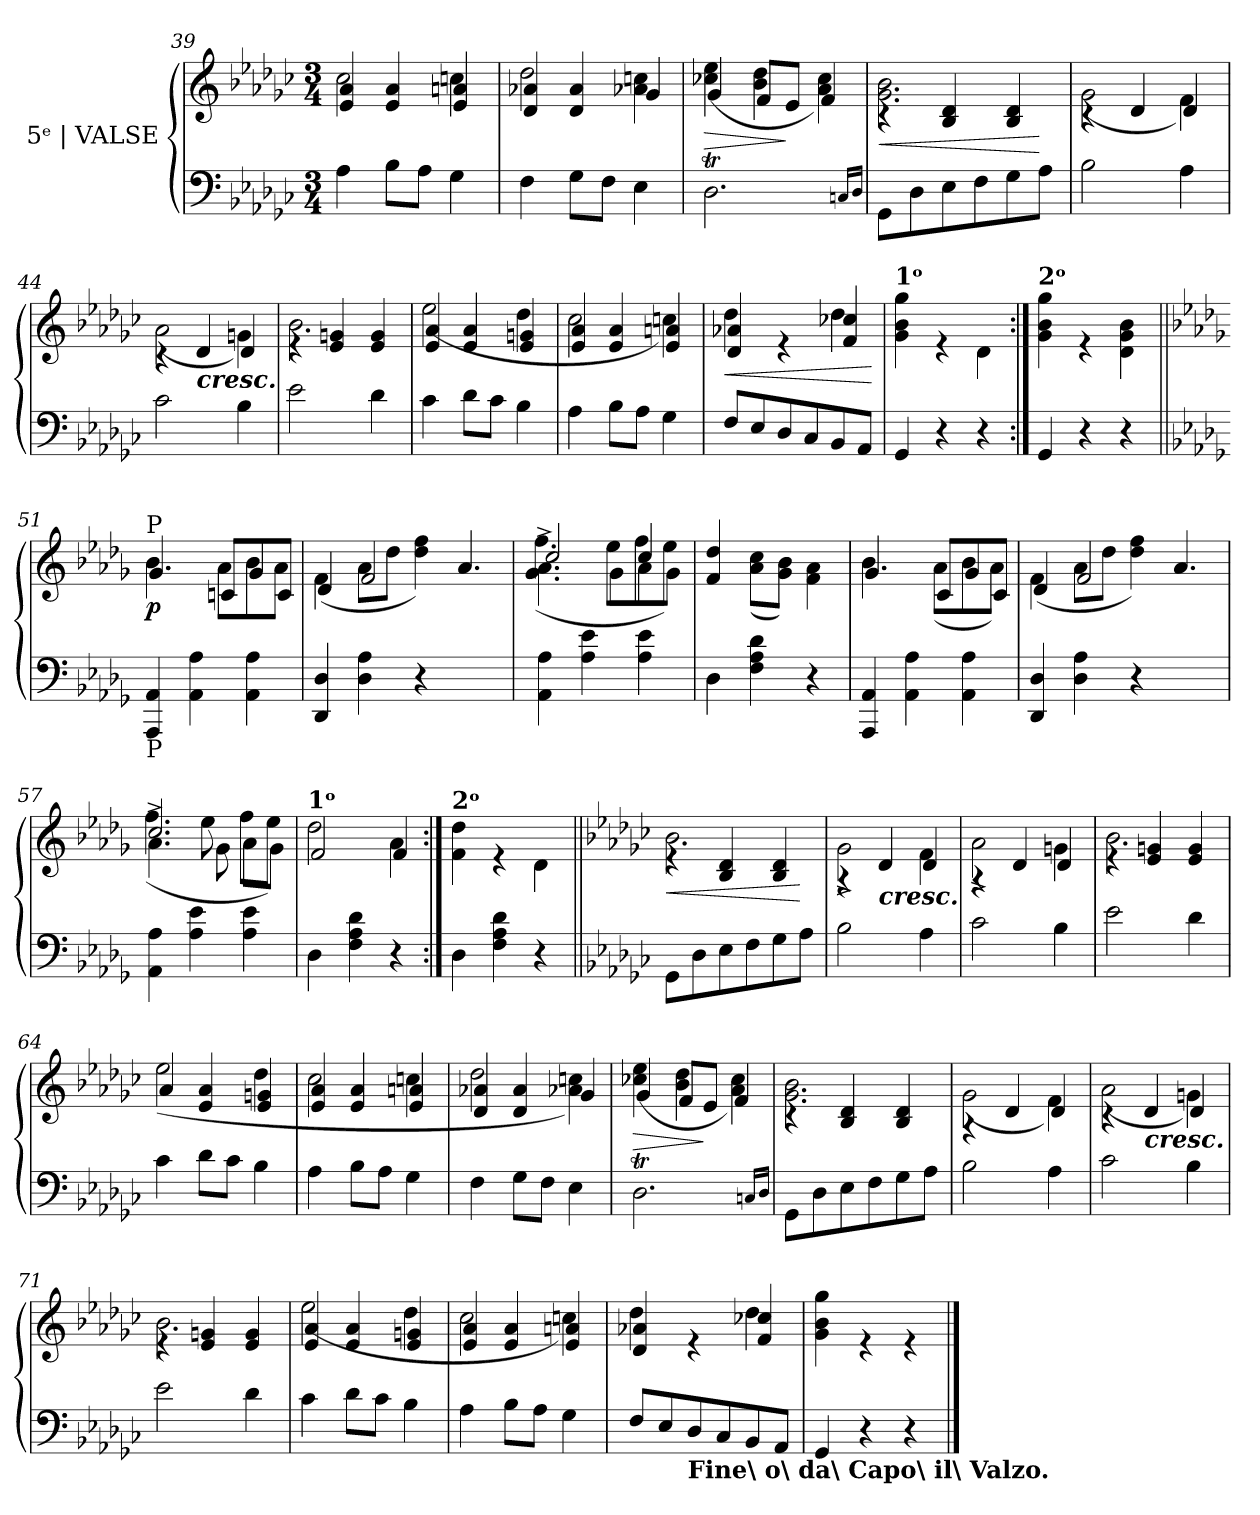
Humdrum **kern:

**kern	**kern	**dynam
*part1	*part1	*part1
*staff2	*staff1	*staff1/2
*I"5ᵉ | VALSE	*	*
*clefF4	*clefG2	*
*k[b-e-a-d-g-c-]	*k[b-e-a-d-g-c-]	*
*M3/4	*M3/4	*
=39	=39	=39
*	*^	*
*	*	*^	*
4A-\	2.ryy	2cc-\	4e-/ 4a-/	.
8B-\L	.	.	4e-/ 4a-/	.
8A-\J	.	.	.	.
4G-\	.	4ccn\	4e-/ 4an/	.
=40	=40	=40	=40	=40
4F\	2.ryy	2dd-\	4d-/ 4a-X/	.
8G-\L	.	.	4d-/ 4a-/	.
8F\J	.	.	.	.
4E-\	.	4a-X\ 4ccn\	4g-/	.
=41	=41	=41	=41	=41
!	!	!	!	!LO:HP:b
2.D-T\	2.ryy	(>4cc-X\ 4ee-\	4g-/	>
.	.	4b-\ 4dd-\	8f/L	.
.	.	.	8e-/J	]
.	.	4a-\ 4cc-\)	4f/	.
16qCn/LL	.	.	.	.
16qD-/JJ	.	.	.	.
=42	=42	=42	=42	=42
!	!	!	!	!LO:HP:b
8GG-\L	2ryy	2.g-\ 2.b-\	4rc	<
8D-\	.	.	.	.
8E-\	.	.	4B-/ 4d-/	.
8F\	.	.	.	.
8G-\	8ryy	.	4B-/ 4d-/	.
8A-\J	8ryy	.	.	[
=43	=43	=43	=43	=43
2B-\	2.ryy	(>2g-\	4rc	.
.	.	.	4d-/	.
4A-\	.	4f\)	4d-/	.
!!LO:LB:g=z	!!	!!
=44	=44	=44	=44	=44
2c-\	2.ryy	(>2a-\	4rc	.
!	!	!	!LO:TX:b:Bi:t=cresc.	!
.	.	.	4d-/	.
4B-\	.	4gn\)	4d-/	.
=45	=45	=45	=45	=45
2e-\	2.ryy	2.b-\	4re	.
.	.	.	4e-/ 4gn/	.
4d-\	.	.	4e-/ 4g/	.
=46	=46	=46	=46	=46
4c-\	2.ryy	(>2ee-\	4e-/ 4a-/	.
8d-\L	.	.	4e-/ 4a-/	.
8c-\J	.	.	.	.
4B-\	.	4dd-\	4e-/ 4gn/	.
=47	=47	=47	=47	=47
4A-\	2.ryy	2cc-\	4e-/ 4a-/	.
8B-\L	.	.	4e-/ 4a-/	.
8A-\J	.	.	.	.
4G-\	.	4ccn\)	4e-/ 4an/	.
=48	=48	=48	=48	=48
!	!	!	!	!LO:HP:b
8F/L	2.ryy	4dd-\	4d-/ 4a-X/	<
8E-/	.	.	.	.
8D-/	.	4r	4ryy	.
8C-/	.	.	.	.
8BB-/	.	4dd-\	4f/ 4cc-X/	.
8AA-/J	.	.	.	.
*	*v	*v	*v	*
.	.	[
=49	=49	=49
*	*^	*
!	!LO:TX:a:B:t=1ᵒ	!	!
4GG-/	2.ryy	4g-\ 4b-\ 4gg-\	.
4r	.	4r	.
4r	.	4d-\	.
=50:|!	=50:|!	=50:|!	=50:|!
!	!LO:TX:a:B:t=2ᵒ	!	!
4GG-/	2.ryy	4g-\ 4b-\ 4gg-\	.
4r	.	4r	.
4r	.	4d-\ 4g-\ 4b-\	.
*	*v	*v	*
!!LO:LB:g=z
=51||	=51||	=51||
*k[b-e-a-d-g-]	*k[b-e-a-d-g-]	*
*	*^	*
*	*	*^	*
!	!LO:TX:a:t=P	!	!	!
!LO:TX:b:t=P	!	!	!	!
!	!	!	!	!LO:DY:b
4AAA-/ 4AA-/	2.ryy	4.b-\	4.g-/	p
4AA-\ 4A-\	.	.	.	.
.	.	8a-\L	8cn/L	.
4AA-\ 4A-\	.	8b-\	8g-/	.
.	.	8a-\J	8c/J	.
=52	=52	=52	=52	=52
4DD-/ 4D-/	2.ryy	(>4f\	4d-/	.
4D-\ 4A-\	.	8a-\L	2f/	.
.	.	8dd-\J	.	.
4r	.	4dd-\ 4ff\)	.	.
4.ryy	4.ryy	4.ryy	4.a-/	.
=53	=53	=53	=53	=53
4AA-\ 4A-\	4.g-\^ 4.a-\^	(>4.ff\	2cc/	.
4A-\ 4e-\	.	.	.	.
.	8g-\L	8ee-\L	.	.
4A-\ 4e-\	8a-\	8ff\	4cc/	.
.	8g-\J	8ee-\J)	.	.
*	*	*v	*v	*
=54	=54	=54	=54
4D-\	2.ryy	4f/ 4dd-/	.
4F\ 4A-\ 4d-\	.	(<8a-\ 8cc\L	.
.	.	8g-\ 8b-\J)	.
4r	.	4f\ 4a-\	.
=55	=55	=55	=55
*	*	*^	*
4AAA-/ 4AA-/	2.ryy	4.b-\	4.g-/	.
4AA-\ 4A-\	.	.	.	.
.	.	(>8a-\L	8c/L	.
4AA-\ 4A-\	.	8b-\	8g-/	.
.	.	8a-\J)	8c/J	.
=56	=56	=56	=56	=56
4DD-/ 4D-/	2.ryy	(>4f\	4d-/	.
4D-\ 4A-\	.	8a-\L	2f/	.
.	.	8dd-\J	.	.
4r	.	4dd-\ 4ff\)	.	.
4.ryy	4.ryy	4.ryy	4.a-/	.
!!LO:PB:g=z	!!	!!
=57	=57	=57	=57	=57
4AA-\ 4A-\	4.a-^\	(>4.ff\	2.cc/	.
4A-\ 4e-\	.	.	.	.
.	8g-\	8ee-\	.	.
4A-\ 4e-\	8a-\L	8ff\L	.	.
.	8g-\J	8ee-\J)	.	.
=58	=58	=58	=58	=58
!	!LO:TX:a:B:t=1ᵒ	!	!	!
4D-\	2.ryy	2dd-\	2f/	.
4F\ 4A-\ 4d-\	.	.	.	.
4r	.	4a-\	4f/	.
=59:|!	=59:|!	=59:|!	=59:|!	=59:|!
!	!LO:TX:a:B:t=2ᵒ	!	!	!
*	*	*v	*v	*
4D-\	2.ryy	4f\ 4dd-\	.
4F\ 4A-\ 4d-\	.	4r	.
4r	.	4d-\	.
*	*v	*v	*
=60||	=60||	=60||
*k[b-e-a-d-g-c-]	*k[b-e-a-d-g-c-]	*
*	*^	*
!	!	!	!LO:HP:b
*	*	*^	*
8GG-\L	2ryy	2.b-\	4re	<
8D-\	.	.	.	.
8E-\	.	.	4B-/ 4d-/	.
8F\	.	.	.	.
8G-\	8ryy	.	4B-/ 4d-/	.
8A-\J	8ryy	.	.	[
=61	=61	=61	=61	=61
2B-\	2.ryy	2g-^\	4rA	.
!	!	!	!LO:TX:b:Bi:t=cresc.	!
.	.	.	4d-/	.
4A-\	.	4f\	4d-/	.
=62	=62	=62	=62	=62
2c-\	2.ryy	2a-^\	4rA	.
.	.	.	4d-/	.
4B-\	.	4gn\	4d-/	.
=63	=63	=63	=63	=63
2e-\	2.ryy	2.b-\	4re	.
.	.	.	4e-/ 4gn/	.
4d-\	.	.	4e-/ 4g/	.
!!LO:LB:g=z	!!	!!
=64	=64	=64	=64	=64
4c-\	2.ryy	(>2ee-\	4a-/	.
8d-\L	.	.	4e-/ 4a-/	.
8c-\J	.	.	.	.
4B-\	.	4dd-\	4e-/ 4gn/	.
=65	=65	=65	=65	=65
4A-\	2.ryy	2cc-\	4e-/ 4a-/	.
8B-\L	.	.	4e-/ 4a-/	.
8A-\J	.	.	.	.
4G-\	.	4ccn\	4e-/ 4an/	.
=66	=66	=66	=66	=66
4F\	2.ryy	2dd-\	4d-/ 4a-X/	.
8G-\L	.	.	4d-/ 4a-/	.
8F\J	.	.	.	.
4E-\	.	4a-X\ 4ccn\)	4g-/	.
=67	=67	=67	=67	=67
!	!	!	!	!LO:HP:b
2.D-T\	2.ryy	(>4cc-X\ 4ee-\	4g-/	>
.	.	4b-\ 4dd-\	8f/L	.
.	.	.	8e-/J	]
.	.	4a-\ 4cc-\)	4f/	.
16qCn/LL	.	.	.	.
16qD-/JJ	.	.	.	.
=68	=68	=68	=68	=68
8GG-\L	2.ryy	2.g-\ 2.b-\	4rc	.
8D-\	.	.	.	.
8E-\	.	.	4B-/ 4d-/	.
8F\	.	.	.	.
8G-\	.	.	4B-/ 4d-/	.
8A-\J	.	.	.	.
=69	=69	=69	=69	=69
2B-\	2.ryy	(>2g-\	4rA	.
.	.	.	4d-/	.
4A-\	.	4f\)	4d-/	.
=70	=70	=70	=70	=70
2c-\	2.ryy	(>2a-\	4rc	.
!	!	!	!LO:TX:b:Bi:t=cresc.	!
.	.	.	4d-/	.
4B-\	.	4gn\)	4d-/	.
!!LO:LB:g=z	!!	!!
=71	=71	=71	=71	=71
2e-\	2.ryy	2.b-\	4re	.
.	.	.	4e-/ 4gn/	.
4d-\	.	.	4e-/ 4g/	.
=72	=72	=72	=72	=72
4c-\	2.ryy	(>2ee-\	4e-/ 4a-/	.
8d-\L	.	.	4e-/ 4a-/	.
8c-\J	.	.	.	.
4B-\	.	4dd-\	4e-/ 4gn/	.
=73	=73	=73	=73	=73
4A-\	2.ryy	2cc-\	4e-/ 4a-/	.
8B-\L	.	.	4e-/ 4a-/	.
8A-\J	.	.	.	.
4G-\	.	4ccn\)	4e-/ 4an/	.
=74	=74	=74	=74	=74
8F/L	2.ryy	4dd-\	4d-/ 4a-X/	.
8E-/	.	.	.	.
!LO:TX:b:B:t=Fine\ o\ da\ Capo\ il\ Valzo.	!	!	!	!
8D-/	.	4r	4ryy	.
8C-/	.	.	.	.
8BB-/	.	4dd-\	4f/ 4cc-X/	.
8AA-/J	.	.	.	.
*	*	*v	*v	*
=75	=75	=75	=75
4GG-/	2.ryy	4g-\ 4b-\ 4gg-\	.
4r	.	4r	.
4r	.	4r	.
*	*v	*v	*
==	==	==
*-	*-	*-
